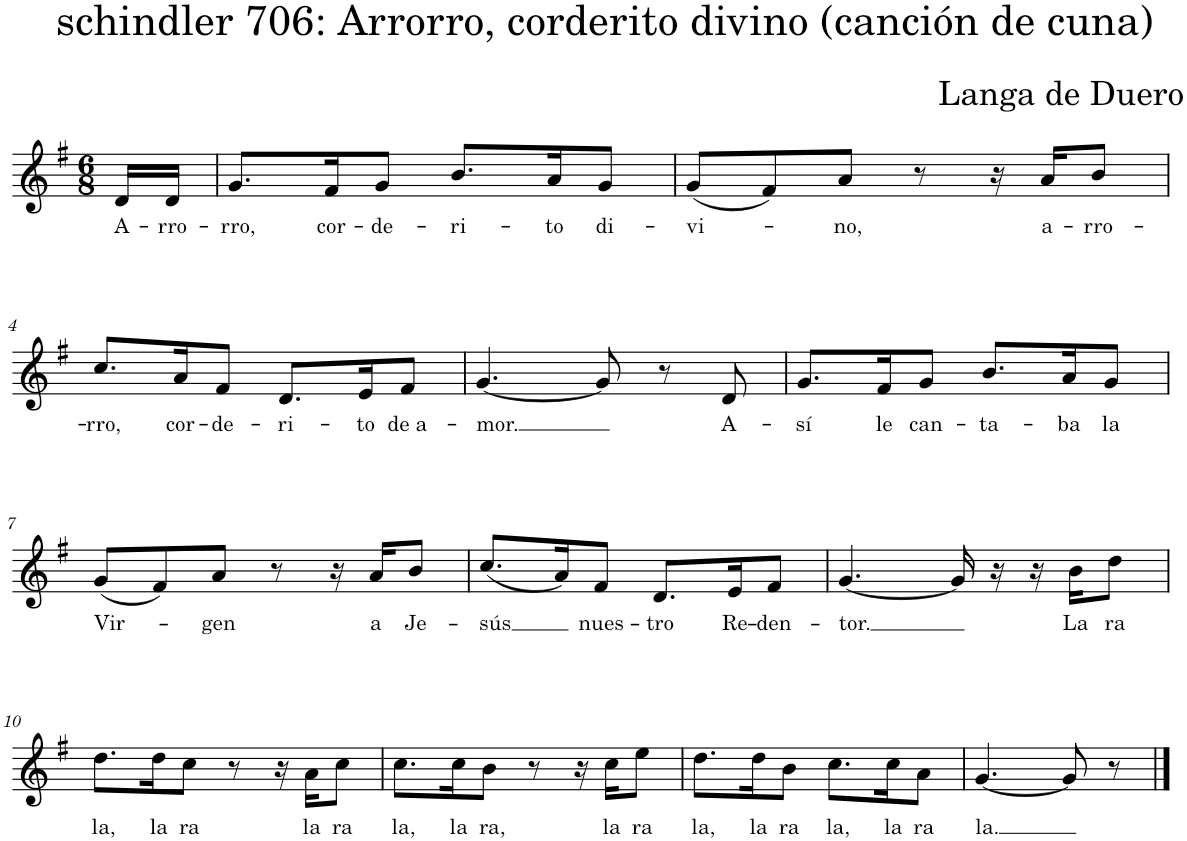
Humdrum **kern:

**kern	**text
*part1	*part1
*staff1	*staff1
*I"Piano	*
*I'Pno.	*
*clefG2	*
*k[f#]	*
*M6/8	*
=1	=1
!	!LO:LY:b
16d/LL	A-
!	!LO:LY:b
16d/JJ	-rro-
=2	=2
!	!LO:LY:b
8.g/L	-rro,
!	!LO:LY:b
16f#/K	cor-
!	!LO:LY:b
8g/J	-de-
!	!LO:LY:b
8.b/L	-ri-
!	!LO:LY:b
16a/K	-to
!	!LO:LY:b
8g/J	di-
=3	=3
!	!LO:LY:b
(8g/L	-vi-
8f#/)	.
!	!LO:LY:b
8a/J	-no,
8r	.
16r	.
!	!LO:LY:b
16a/KL	a-
!	!LO:LY:b
8b/J	-rro-
!!LO:LB:g=z
=4	=4
!	!LO:LY:b
8.cc/L	-rro,
!	!LO:LY:b
16a/K	cor-
!	!LO:LY:b
8f#/J	-de-
!	!LO:LY:b
8.d/L	-ri-
!	!LO:LY:b
16e/K	-to
!	!LO:LY:b
8f#/J	de a-
=5	=5
!	!LO:LY:b
[4.g/	-mor.
8g/]	.
8r	.
!	!LO:LY:b
8d/	A-
=6	=6
!	!LO:LY:b
8.g/L	-sí
!	!LO:LY:b
16f#/K	le
!	!LO:LY:b
8g/J	can-
!	!LO:LY:b
8.b/L	-ta-
!	!LO:LY:b
16a/K	-ba
!	!LO:LY:b
8g/J	la
!!LO:LB:g=z
=7	=7
!	!LO:LY:b
(8g/L	Vir-
8f#/)	.
!	!LO:LY:b
8a/J	-gen
8r	.
16r	.
!	!LO:LY:b
16a/KL	a
!	!LO:LY:b
8b/J	Je-
=8	=8
!	!LO:LY:b
(8.cc/L	-sús
16a/K)	.
!	!LO:LY:b
8f#/J	nues-
!	!LO:LY:b
8.d/L	-tro
!	!LO:LY:b
16e/K	Re-
!	!LO:LY:b
8f#/J	-den-
=9	=9
!	!LO:LY:b
[4.g/	-tor.
16g/]	.
16r	.
16r	.
!	!LO:LY:b
16b\KL	La
!	!LO:LY:b
8dd\J	ra
!!LO:LB:g=z
=10	=10
!	!LO:LY:b
8.dd\L	la,
!	!LO:LY:b
16dd\K	la
!	!LO:LY:b
8cc\J	ra
8r	.
16r	.
!	!LO:LY:b
16a\KL	la
!	!LO:LY:b
8cc\J	ra
=11	=11
!	!LO:LY:b
8.cc\L	la,
!	!LO:LY:b
16cc\K	la
!	!LO:LY:b
8b\J	ra,
8r	.
16r	.
!	!LO:LY:b
16cc\KL	la
!	!LO:LY:b
8ee\J	ra
=12	=12
!	!LO:LY:b
8.dd\L	la,
!	!LO:LY:b
16dd\K	la
!	!LO:LY:b
8b\J	ra
!	!LO:LY:b
8.cc\L	la,
!	!LO:LY:b
16cc\K	la
!	!LO:LY:b
8a\J	ra
=13	=13
!	!LO:LY:b
[4.g/	la.
8g/]	.
8r	.
==	==
*-	*-
